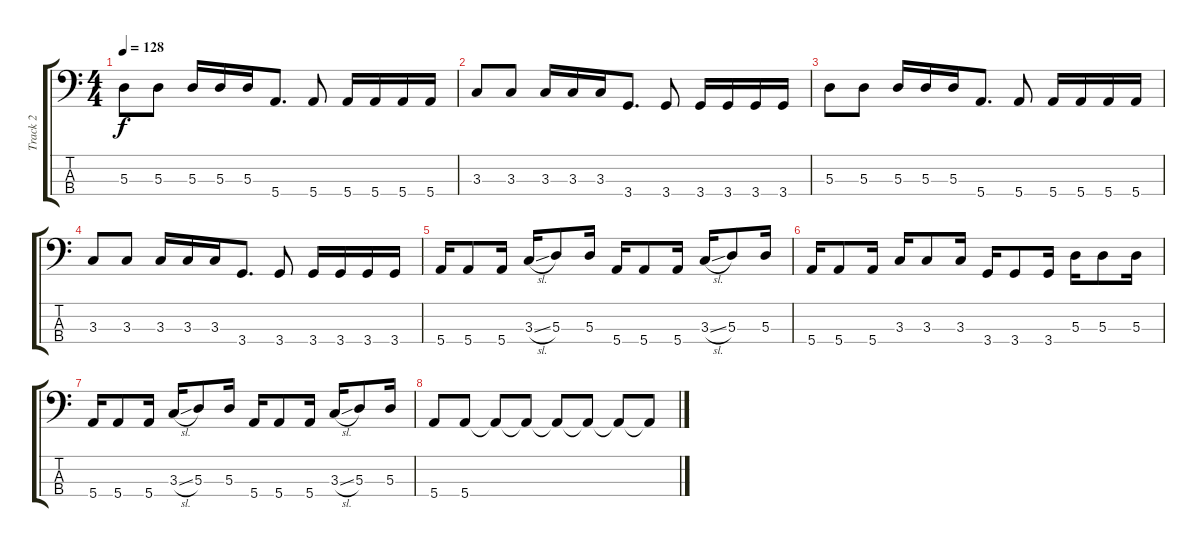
\track ("Track 2" "Track 2") {instrument electricbassfinger}
\staff {score tabs}
\tuning (G2 D2 A1 E1) {hide}
\ts (4 4)
\tempo 128
\clef f4
\ks c
5.3.8{dy f} 5.3.8 5.3.16 5.3.16 5.3.16 5.4.8{d} 5.4.8 5.4.16 5.4.16 5.4.16 5.4.16 |
3.3.8 3.3.8 3.3.16 3.3.16 3.3.16 3.4.8{d} 3.4.8 3.4.16 3.4.16 3.4.16 3.4.16 |
5.3.8 5.3.8 5.3.16 5.3.16 5.3.16 5.4.8{d} 5.4.8 5.4.16 5.4.16 5.4.16 5.4.16 |
3.3.8 3.3.8 3.3.16 3.3.16 3.3.16 3.4.8{d} 3.4.8 3.4.16 3.4.16 3.4.16 3.4.16 |
5.4.16 5.4.8 5.4.16 3.3{sl}.16 5.3.8 5.3.16 5.4.16 5.4.8 5.4.16 3.3{sl}.16 5.3.8 5.3.16 |
5.4.16 5.4.8 5.4.16 3.3.16 3.3.8 3.3.16 3.4.16 3.4.8 3.4.16 5.3.16 5.3.8 5.3.16 |
5.4.16 5.4.8 5.4.16 3.3{sl}.16 5.3.8 5.3.16 5.4.16 5.4.8 5.4.16 3.3{sl}.16 5.3.8 5.3.16 |
5.4.8 5.4.8 5.4{t}.8 5.4{t}.8 5.4{t}.8 5.4{t}.8 5.4{t}.8 5.4{t}.8
